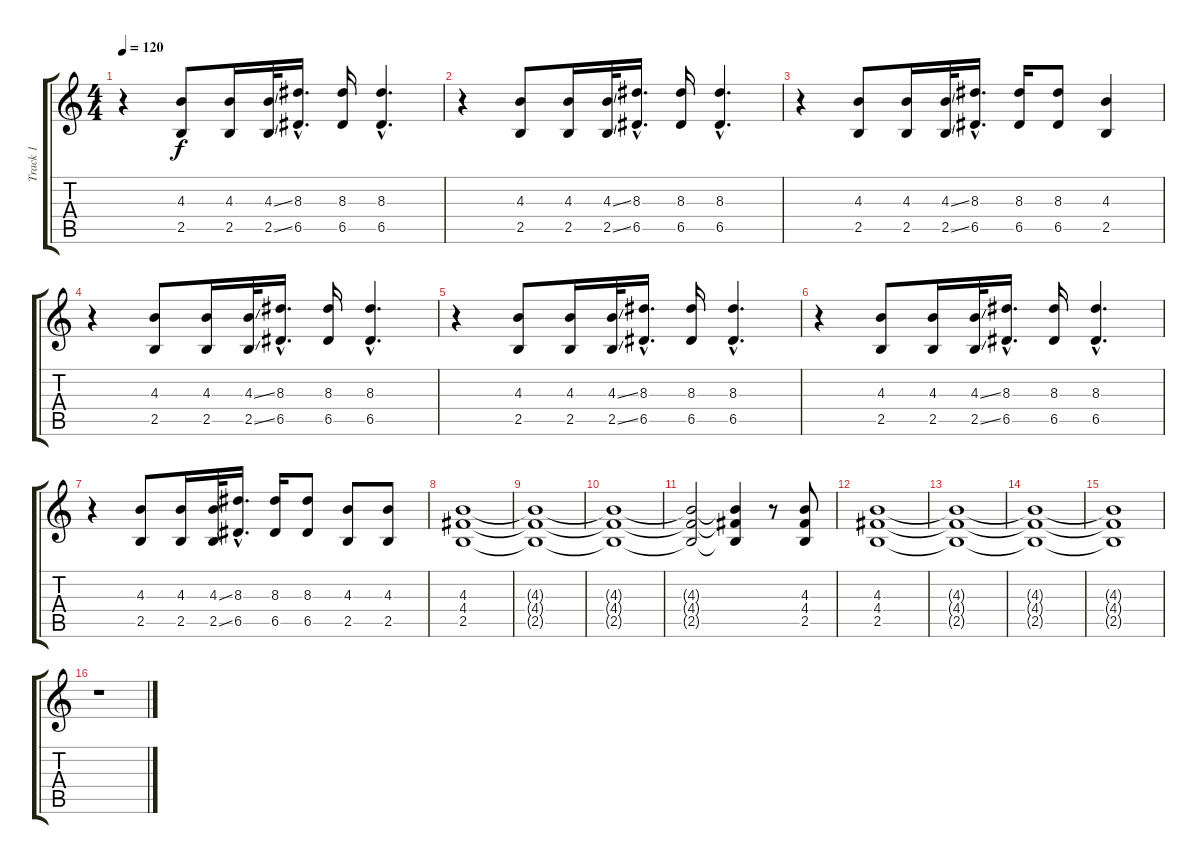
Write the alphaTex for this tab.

\track ("Track 1" "Track 1") {instrument electricguitarclean}
\staff {score tabs}
\tuning (E4 B3 G3 D3 A2 E2) {hide}
\ts (4 4)
\tempo 120
\clef g2
\ks c
r.4{dy f} (4.3 2.5).8 (4.3 2.5).16 (4.3{ss} 2.5{ss}).32 (8.3{hac} 6.5{hac}).16{d} (8.3 6.5).16 (8.3{hac} 6.5{hac}).4{d} |
r.4 (4.3 2.5).8 (4.3 2.5).16 (4.3{ss} 2.5{ss}).32 (8.3{hac} 6.5{hac}).16{d} (8.3 6.5).16 (8.3{hac} 6.5{hac}).4{d} |
r.4 (4.3 2.5).8 (4.3 2.5).16 (4.3{ss} 2.5{ss}).32 (8.3{hac} 6.5{hac}).16{d} (8.3 6.5).16 (8.3 6.5).8 (4.3 2.5).4 |
r.4 (4.3 2.5).8 (4.3 2.5).16 (4.3{ss} 2.5{ss}).32 (8.3{hac} 6.5{hac}).16{d} (8.3 6.5).16 (8.3{hac} 6.5{hac}).4{d} |
r.4 (4.3 2.5).8 (4.3 2.5).16 (4.3{ss} 2.5{ss}).32 (8.3{hac} 6.5{hac}).16{d} (8.3 6.5).16 (8.3{hac} 6.5{hac}).4{d} |
r.4 (4.3 2.5).8 (4.3 2.5).16 (4.3{ss} 2.5{ss}).32 (8.3{hac} 6.5{hac}).16{d} (8.3 6.5).16 (8.3{hac} 6.5{hac}).4{d} |
r.4 (4.3 2.5).8 (4.3 2.5).16 (4.3{ss} 2.5{ss}).32 (8.3{hac} 6.5{hac}).16{d} (8.3 6.5).16 (8.3 6.5).8 (4.3 2.5).8 (4.3 2.5).8{instrument overdrivenguitar} |
(4.3 4.4 2.5).1{volume 10 instrument overdrivenguitar} |
(4.3{t} 4.4{t} 2.5{t}).1{volume 8} |
(4.3{t} 4.4{t} 2.5{t}).1{volume 6} |
(4.3{t} 4.4{t} 2.5{t}).2{volume 5} (4.3{t} 4.4{t} 2.5{t}).4 r.8{volume 7} (4.3 4.4 2.5).8 |
(4.3 4.4 2.5).1{volume 10 instrument overdrivenguitar} |
(4.3{t} 4.4{t} 2.5{t}).1{volume 8} |
(4.3{t} 4.4{t} 2.5{t}).1{volume 6} |
(4.3{t} 4.4{t} 2.5{t}).1{volume 5} |
r.1
